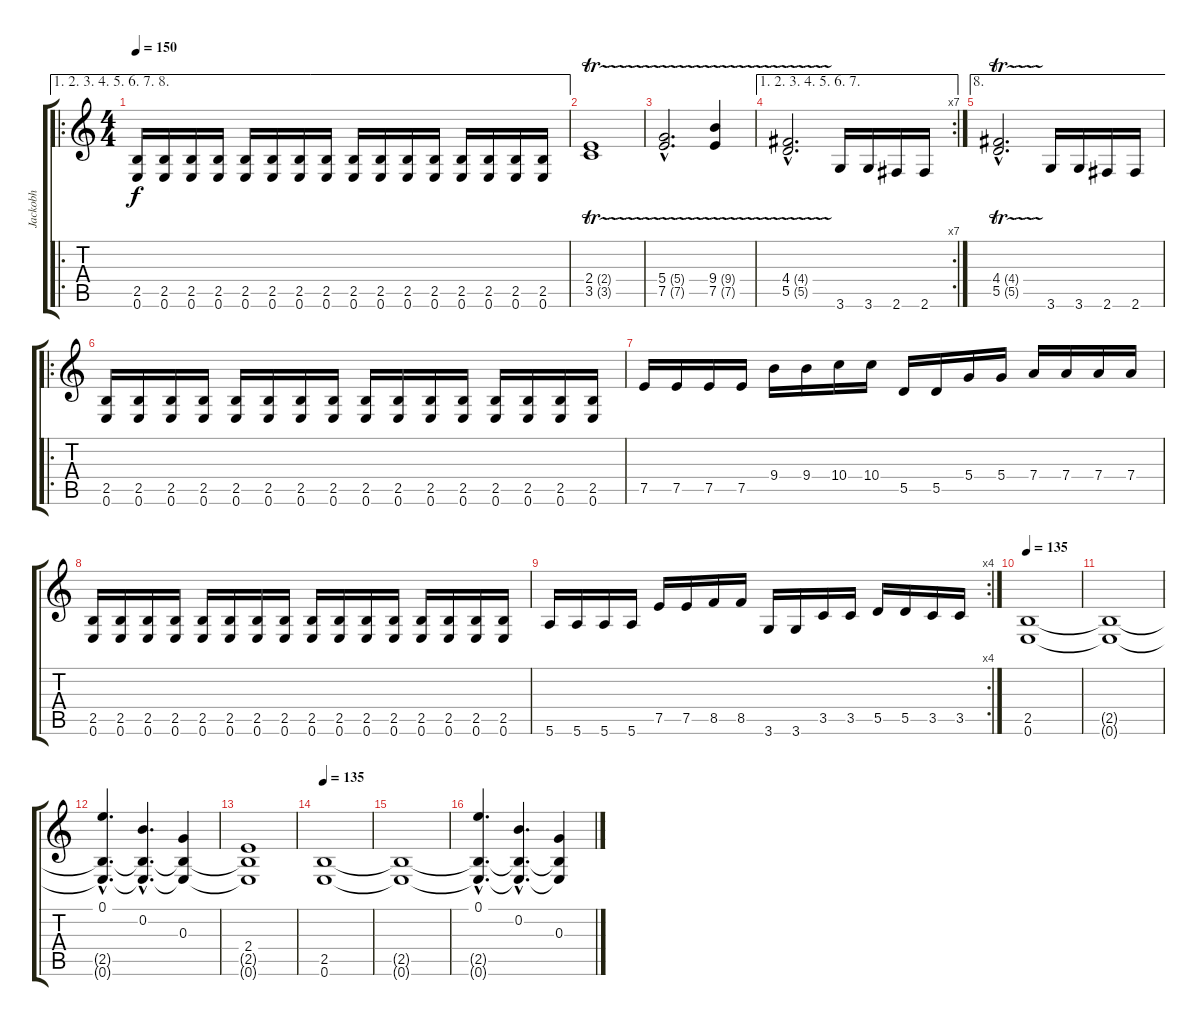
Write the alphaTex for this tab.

\track ("Jackobh" "Jackobh") {instrument distortionguitar}
\staff {score tabs}
\tuning (E4 B3 G3 D3 A2 E2) {hide}
\ae (1 2 3 4 5 6 7 8)
\ro
\ts (4 4)
\tempo 150
\clef g2
\ks c
(2.5 0.6).16{dy f} (2.5 0.6).16 (2.5 0.6).16 (2.5 0.6).16 (2.5 0.6).16 (2.5 0.6).16 (2.5 0.6).16 (2.5 0.6).16 (2.5 0.6).16 (2.5 0.6).16 (2.5 0.6).16 (2.5 0.6).16 (2.5 0.6).16 (2.5 0.6).16 (2.5 0.6).16 (2.5 0.6).16 |
(2.4{tr (2 16)} 3.5{tr (3 16)}).1 |
(5.4{tr (5 16) hac} 7.5{tr (7 16) hac}).2{d} (9.4{tr (9 16)} 7.5{tr (7 16)}).4 |
\ae (1 2 3 4 5 6 7)
\rc 7
(4.4{tr (4 16) hac} 5.5{tr (5 16) hac}).2{d} 3.6.16 3.6.16 2.6.16 2.6.16 |
\ae 8
(4.4{tr (4 16) hac} 5.5{tr (5 16) hac}).2{d} 3.6.16 3.6.16 2.6.16 2.6.16 |
\ro
(2.5 0.6).16 (2.5 0.6).16 (2.5 0.6).16 (2.5 0.6).16 (2.5 0.6).16 (2.5 0.6).16 (2.5 0.6).16 (2.5 0.6).16 (2.5 0.6).16 (2.5 0.6).16 (2.5 0.6).16 (2.5 0.6).16 (2.5 0.6).16 (2.5 0.6).16 (2.5 0.6).16 (2.5 0.6).16 |
7.5.16 7.5.16 7.5.16 7.5.16 9.4.16 9.4.16 10.4.16 10.4.16 5.5.16 5.5.16 5.4.16 5.4.16 7.4.16 7.4.16 7.4.16 7.4.16 |
(2.5 0.6).16 (2.5 0.6).16 (2.5 0.6).16 (2.5 0.6).16 (2.5 0.6).16 (2.5 0.6).16 (2.5 0.6).16 (2.5 0.6).16 (2.5 0.6).16 (2.5 0.6).16 (2.5 0.6).16 (2.5 0.6).16 (2.5 0.6).16 (2.5 0.6).16 (2.5 0.6).16 (2.5 0.6).16 |
\rc 4
5.6.16 5.6.16 5.6.16 5.6.16 7.5.16 7.5.16 8.5.16 8.5.16 3.6.16 3.6.16 3.5.16 3.5.16 5.5.16 5.5.16 3.5.16 3.5.16 |
\tempo 135
(2.5 0.6).1 |
(2.5{t} 0.6{t}).1 |
(0.1{hac} 2.5{hac t} 0.6{hac t}).4{d} (0.2{hac} 2.5{hac t} 0.6{hac t}).4{d} (0.3 2.5{t} 0.6{t}).4 |
(2.4 2.5{t} 0.6{t}).1 |
\tempo 135
(2.5 0.6).1 |
(2.5{t} 0.6{t}).1 |
(0.1{hac} 2.5{hac t} 0.6{hac t}).4{d} (0.2{hac} 2.5{hac t} 0.6{hac t}).4{d} (0.3 2.5{t} 0.6{t}).4
